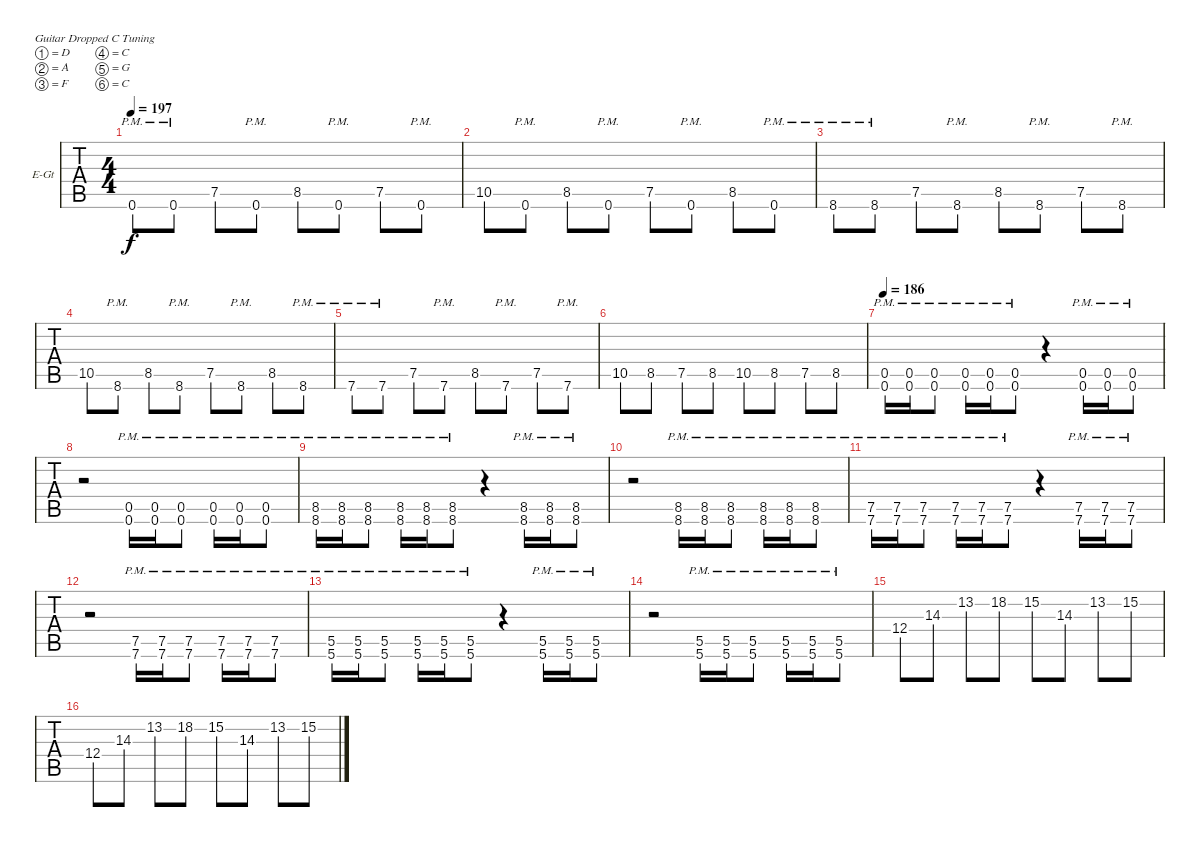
\bracketExtendMode groupsimilarinstruments
\firstSystemTrackNameOrientation horizontal
\otherSystemsTrackNameOrientation horizontal
\track ("Track 2" "E-Gt") {instrument distortionguitar}
\staff {tabs}
\tuning (D4 A3 F3 C3 G2 C2)
\ts (4 4)
\tempo 197
\clef g2
\ks c
0.6{pm}.8{dy f} 0.6{pm}.8 7.5.8 0.6{pm}.8 8.5.8 0.6{pm}.8 7.5.8 0.6{pm}.8 |
10.5.8 0.6{pm}.8 8.5.8 0.6{pm}.8 7.5.8 0.6{pm}.8 8.5.8 0.6{pm}.8 |
8.6{pm}.8 8.6{pm}.8 7.5.8 8.6{pm}.8 8.5.8 8.6{pm}.8 7.5.8 8.6{pm}.8 |
10.5.8 8.6{pm}.8 8.5.8 8.6{pm}.8 7.5.8 8.6{pm}.8 8.5.8 8.6{pm}.8 |
7.6{pm}.8 7.6{pm}.8 7.5.8 7.6{pm}.8 8.5.8 7.6{pm}.8 7.5.8 7.6{pm}.8 |
10.5.8 8.5.8 7.5.8 8.5.8 10.5.8 8.5.8 7.5.8 8.5.8 |
\tempo 186
(0.5{pm} 0.6{pm}).16 (0.5{pm} 0.6{pm}).16 (0.5{pm} 0.6{pm}).8 (0.5{pm} 0.6{pm}).16 (0.5{pm} 0.6{pm}).16 (0.5{pm} 0.6{pm}).8 r.4 (0.5{pm} 0.6{pm}).16 (0.5{pm} 0.6{pm}).16 (0.5{pm} 0.6{pm}).8 |
r.2 (0.5{pm} 0.6{pm}).16 (0.5{pm} 0.6{pm}).16 (0.5{pm} 0.6{pm}).8 (0.5{pm} 0.6{pm}).16 (0.5{pm} 0.6{pm}).16 (0.5{pm} 0.6{pm}).8 |
(8.5{pm} 8.6{pm}).16 (8.5{pm} 8.6{pm}).16 (8.5{pm} 8.6{pm}).8 (8.5{pm} 8.6{pm}).16 (8.5{pm} 8.6{pm}).16 (8.5{pm} 8.6{pm}).8 r.4 (8.5{pm} 8.6{pm}).16 (8.5{pm} 8.6{pm}).16 (8.5{pm} 8.6{pm}).8 |
r.2 (8.5{pm} 8.6{pm}).16 (8.5{pm} 8.6{pm}).16 (8.5{pm} 8.6{pm}).8 (8.5{pm} 8.6{pm}).16 (8.5{pm} 8.6{pm}).16 (8.5{pm} 8.6{pm}).8 |
(7.5{pm} 7.6{pm}).16 (7.5{pm} 7.6{pm}).16 (7.5{pm} 7.6{pm}).8 (7.5{pm} 7.6{pm}).16 (7.5{pm} 7.6{pm}).16 (7.5{pm} 7.6{pm}).8 r.4 (7.5{pm} 7.6{pm}).16 (7.5{pm} 7.6{pm}).16 (7.5{pm} 7.6{pm}).8 |
r.2 (7.5{pm} 7.6{pm}).16 (7.5{pm} 7.6{pm}).16 (7.5{pm} 7.6{pm}).8 (7.5{pm} 7.6{pm}).16 (7.5{pm} 7.6{pm}).16 (7.5{pm} 7.6{pm}).8 |
(5.5{pm} 5.6{pm}).16 (5.5{pm} 5.6{pm}).16 (5.5{pm} 5.6{pm}).8 (5.5{pm} 5.6{pm}).16 (5.5{pm} 5.6{pm}).16 (5.5{pm} 5.6{pm}).8 r.4 (5.5{pm} 5.6{pm}).16 (5.5{pm} 5.6{pm}).16 (5.5{pm} 5.6{pm}).8 |
r.2 (5.5{pm} 5.6{pm}).16 (5.5{pm} 5.6{pm}).16 (5.5{pm} 5.6{pm}).8 (5.5{pm} 5.6{pm}).16 (5.5{pm} 5.6{pm}).16 (5.5{pm} 5.6{pm}).8 |
12.4.8 14.3.8 13.2.8 18.2.8 15.2.8 14.3.8 13.2.8 15.2.8 |
12.4.8 14.3.8 13.2.8 18.2.8 15.2.8 14.3.8 13.2.8 15.2.8
